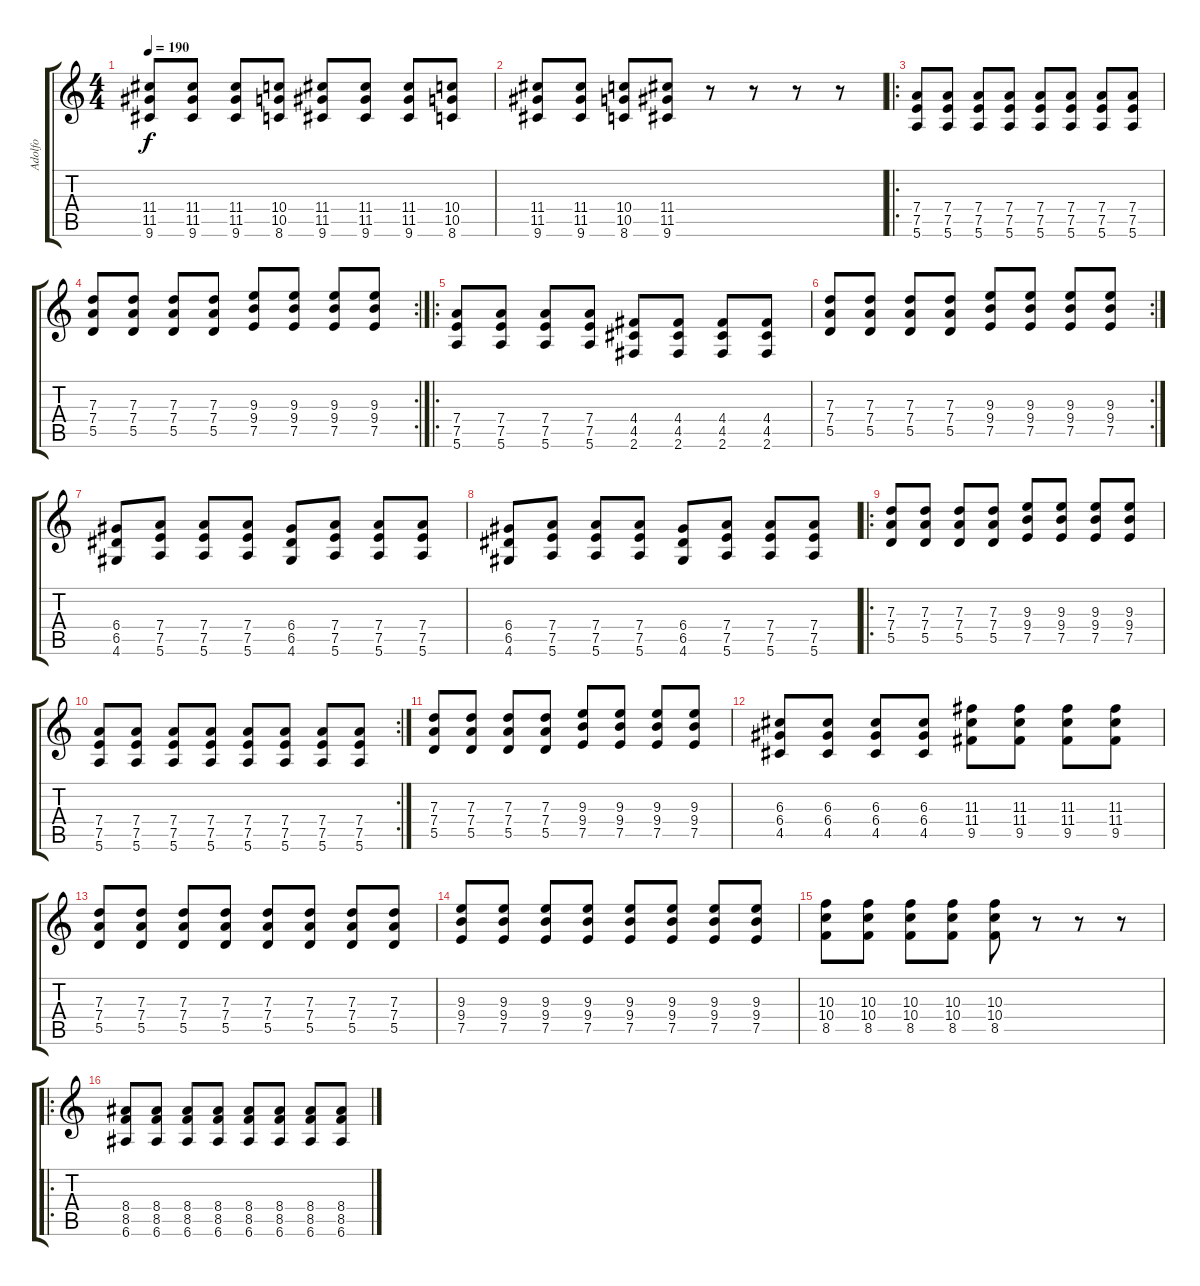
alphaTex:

\track ("Adolfo" "Adolfo") {instrument overdrivenguitar}
\staff {score tabs}
\tuning (E4 B3 G3 D3 A2 E2) {hide}
\ts (4 4)
\tempo 190
\clef g2
\ks c
(11.4 11.5 9.6).8{dy f} (11.4 11.5 9.6).8 (11.4 11.5 9.6).8 (10.4 10.5 8.6).8 (11.4 11.5 9.6).8 (11.4 11.5 9.6).8 (11.4 11.5 9.6).8 (10.4 10.5 8.6).8 |
(11.4 11.5 9.6).8 (11.4 11.5 9.6).8 (10.4 10.5 8.6).8 (11.4 11.5 9.6).8 r.8 r.8 r.8 r.8 |
\ro
(7.4 7.5 5.6).8 (7.4 7.5 5.6).8 (7.4 7.5 5.6).8 (7.4 7.5 5.6).8 (7.4 7.5 5.6).8 (7.4 7.5 5.6).8 (7.4 7.5 5.6).8 (7.4 7.5 5.6).8 |
\rc 2
(7.3 7.4 5.5).8 (7.3 7.4 5.5).8 (7.3 7.4 5.5).8 (7.3 7.4 5.5).8 (9.3 9.4 7.5).8 (9.3 9.4 7.5).8 (9.3 9.4 7.5).8 (9.3 9.4 7.5).8 |
\ro
(7.4 7.5 5.6).8 (7.4 7.5 5.6).8 (7.4 7.5 5.6).8 (7.4 7.5 5.6).8 (4.4 4.5 2.6).8 (4.4 4.5 2.6).8 (4.4 4.5 2.6).8 (4.4 4.5 2.6).8 |
\rc 2
(7.3 7.4 5.5).8 (7.3 7.4 5.5).8 (7.3 7.4 5.5).8 (7.3 7.4 5.5).8 (9.3 9.4 7.5).8 (9.3 9.4 7.5).8 (9.3 9.4 7.5).8 (9.3 9.4 7.5).8 |
(6.4 6.5 4.6).8 (7.4 7.5 5.6).8 (7.4 7.5 5.6).8 (7.4 7.5 5.6).8 (6.4 6.5 4.6).8 (7.4 7.5 5.6).8 (7.4 7.5 5.6).8 (7.4 7.5 5.6).8 |
(6.4 6.5 4.6).8 (7.4 7.5 5.6).8 (7.4 7.5 5.6).8 (7.4 7.5 5.6).8 (6.4 6.5 4.6).8 (7.4 7.5 5.6).8 (7.4 7.5 5.6).8 (7.4 7.5 5.6).8 |
\ro
(7.3 7.4 5.5).8 (7.3 7.4 5.5).8 (7.3 7.4 5.5).8 (7.3 7.4 5.5).8 (9.3 9.4 7.5).8 (9.3 9.4 7.5).8 (9.3 9.4 7.5).8 (9.3 9.4 7.5).8 |
\rc 2
(7.4 7.5 5.6).8 (7.4 7.5 5.6).8 (7.4 7.5 5.6).8 (7.4 7.5 5.6).8 (7.4 7.5 5.6).8 (7.4 7.5 5.6).8 (7.4 7.5 5.6).8 (7.4 7.5 5.6).8 |
(7.3 7.4 5.5).8 (7.3 7.4 5.5).8 (7.3 7.4 5.5).8 (7.3 7.4 5.5).8 (9.3 9.4 7.5).8 (9.3 9.4 7.5).8 (9.3 9.4 7.5).8 (9.3 9.4 7.5).8 |
(6.3 6.4 4.5).8 (6.3 6.4 4.5).8 (6.3 6.4 4.5).8 (6.3 6.4 4.5).8 (11.3 11.4 9.5).8 (11.3 11.4 9.5).8 (11.3 11.4 9.5).8 (11.3 11.4 9.5).8 |
(7.3 7.4 5.5).8 (7.3 7.4 5.5).8 (7.3 7.4 5.5).8 (7.3 7.4 5.5).8 (7.3 7.4 5.5).8 (7.3 7.4 5.5).8 (7.3 7.4 5.5).8 (7.3 7.4 5.5).8 |
(9.3 9.4 7.5).8 (9.3 9.4 7.5).8 (9.3 9.4 7.5).8 (9.3 9.4 7.5).8 (9.3 9.4 7.5).8 (9.3 9.4 7.5).8 (9.3 9.4 7.5).8 (9.3 9.4 7.5).8 |
(10.3 10.4 8.5).8 (10.3 10.4 8.5).8 (10.3 10.4 8.5).8 (10.3 10.4 8.5).8 (10.3 10.4 8.5).8 r.8 r.8 r.8 |
\ro
(8.4 8.5 6.6).8 (8.4 8.5 6.6).8 (8.4 8.5 6.6).8 (8.4 8.5 6.6).8 (8.4 8.5 6.6).8 (8.4 8.5 6.6).8 (8.4 8.5 6.6).8 (8.4 8.5 6.6).8
